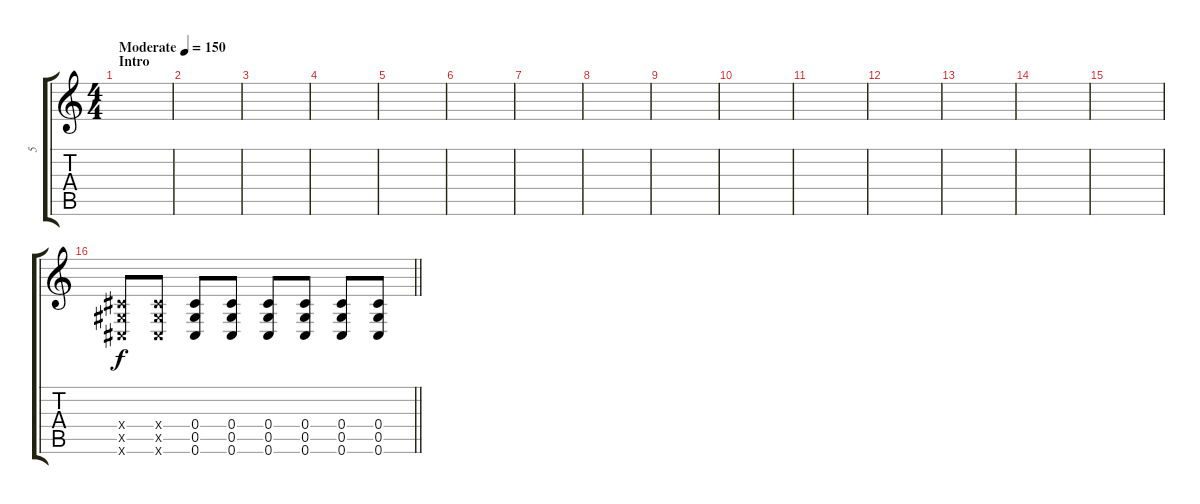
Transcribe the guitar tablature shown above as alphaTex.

\track ("5" "5") {instrument overdrivenguitar}
\staff {score tabs}
\tuning (Eb4 Bb3 Gb3 Db3 Ab2 Db2) {hide}
\ts (4 4)
\section ("" "Intro")
\tempo (150 "Moderate")
\clef g2
\ks c
|
|
|
|
|
|
|
|
|
|
|
|
|
|
|
\barLineRight lightlight
(0.4{x} 0.5{x} 0.6{x}).8 (0.4{x} 0.5{x} 0.6{x}).8 (0.4 0.5 0.6).8 (0.4 0.5 0.6).8 (0.4 0.5 0.6).8 (0.4 0.5 0.6).8 (0.4 0.5 0.6).8 (0.4 0.5 0.6).8
